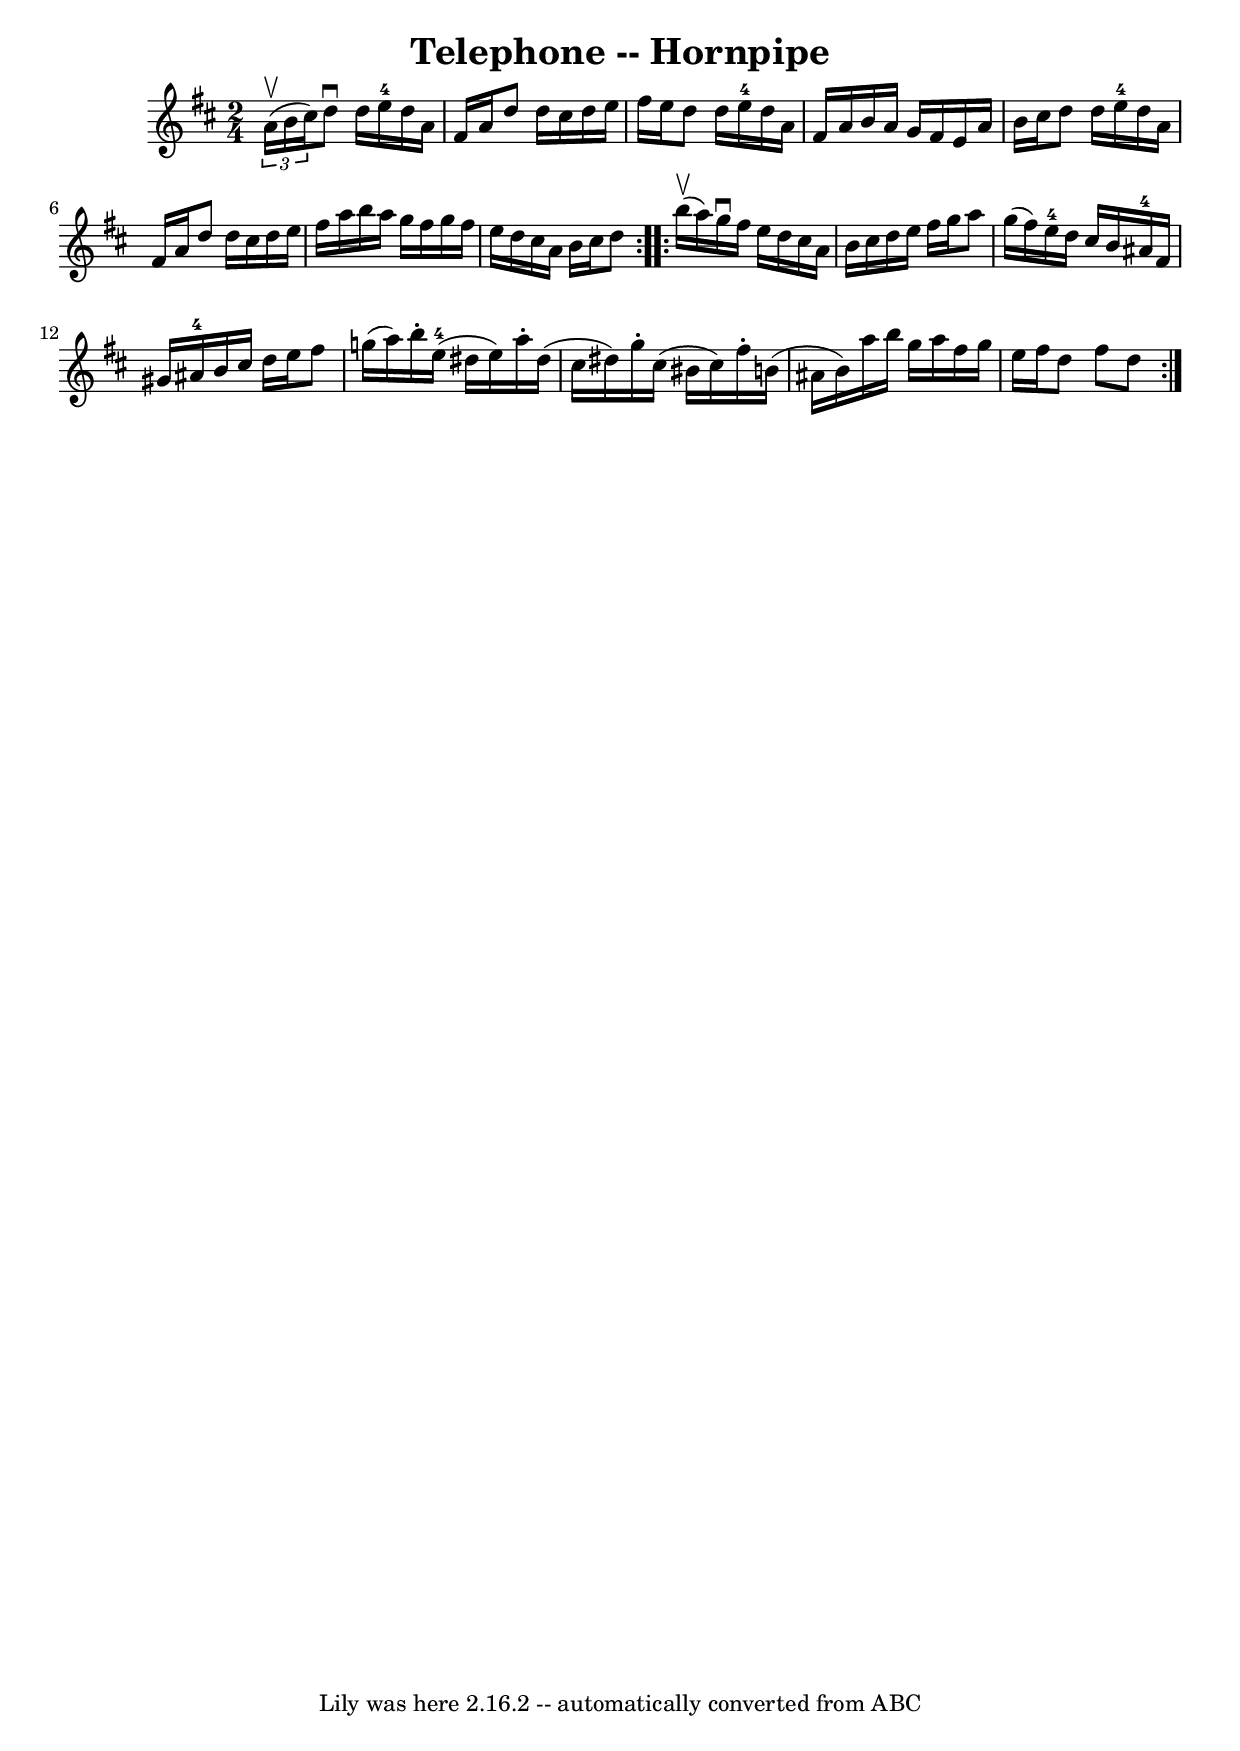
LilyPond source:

\version "2.16.2"
\include "Mammoth.ily"
\header {
  %% book = "Cole's 1000 Fiddle Tunes"
  crossRefNumber = "1"
  footnotes = ""
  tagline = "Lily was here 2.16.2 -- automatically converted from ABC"
  title = "Telephone -- Hornpipe"

}
voicedefault =  {



  \repeat volta 2 {

    \time 2/4 
    \key d \major
    \times 2/3 { a'16 (^\upbow b'16 cis''16)  	       }   |
    d''8^\downbow d''16 e''16-4 d''16 a'16 fis'16         a'16   |
    d''8 d''16 cis''16 d''16 e''16 fis''16 e''16  |
    d''8 d''16 e''16-4 d''16 a'16 fis'16 a'16   |
    b'16 a'16 g'16 fis'16 e'16 a'16 b'16 cis''16   |
    d''8 d''16 e''16-4 d''16 a'16 fis'16 a'16   |
    d''8 d''16 cis''16 d''16 e''16 fis''16 a''16   |
    b''16 a''16 g''16 fis''16 g''16 fis''16 e''16         d''16   |
    cis''16 a'16 b'16 cis''16 d''8  
  }     

  \repeat volta 2 {     b''16 (^\upbow a''16)  |
    g''16^\downbow        fis''16 e''16 d''16 cis''16 a'16 b'16 cis''16   |
         d''16 e''16 fis''16 g''16 a''8 g''16 (fis''16)  |
    
    e''16-4 d''16 cis''16 b'16 ais'16-4 fis'16 gis'16         ais'16-4  |
    b'16 cis''16 d''16 e''16 fis''8 g''!16 (     a''16)  |
    b''16-. e''16-4(dis''16 e''16) a''16-. dis''16 (cis''16 dis''16) |
    g''16-. cis''16 (     bis'16 cis''16) fis''16-. b'!16 (ais'16 b'16)  |
         a''16 b''16 g''16 a''16 fis''16 g''16 e''16 fis''16    |
    d''8 fis''8 d''8  
  }   

}

\score{
  <<

    \context Staff="default"
    {
      \voicedefault 
      
    }

  >>
  \layout {
    
  }
  \midi {
  }

}
